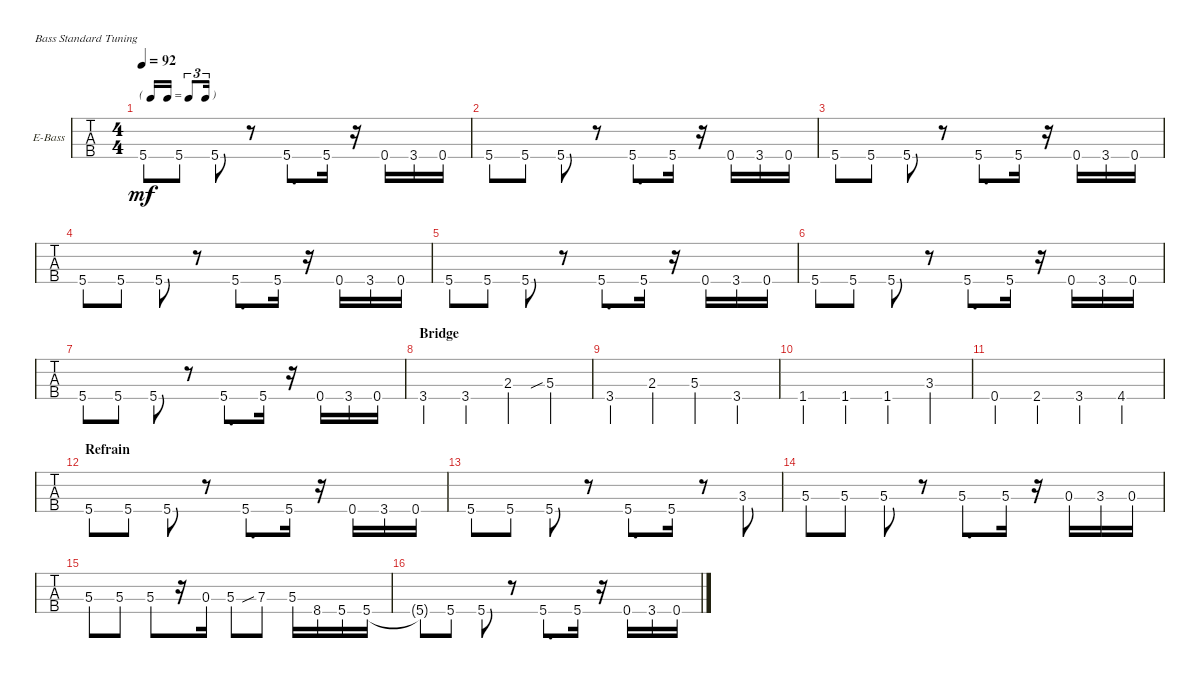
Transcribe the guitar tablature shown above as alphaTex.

\defaultSystemsLayout 4
\bracketExtendMode nobrackets
\firstSystemTrackNameOrientation horizontal
\otherSystemsTrackNameOrientation horizontal
\track ("Electric Bass" "E-Bass") {instrument electricbassfinger}
\staff {tabs}
\tuning (G2 D2 A1 E1)
\ts (4 4)
\tf triplet16th
\tempo 92
\clef f4
\ks c
5.4{st}.8{dy mf} 5.4{st}.8 5.4.8 r.8 5.4{st}.8{d} 5.4{st}.16 r.16 0.4.16 3.4.16 0.4.16 |
5.4{st}.8 5.4{st}.8 5.4.8 r.8 5.4{st}.8{d} 5.4{st}.16 r.16 0.4.16 3.4.16 0.4.16 |
5.4{st}.8 5.4{st}.8 5.4.8 r.8 5.4{st}.8{d} 5.4{st}.16 r.16 0.4.16 3.4.16 0.4.16 |
5.4{st}.8 5.4{st}.8 5.4.8 r.8 5.4{st}.8{d} 5.4{st}.16 r.16 0.4.16 3.4.16 0.4.16 |
5.4{st}.8 5.4{st}.8 5.4.8 r.8 5.4{st}.8{d} 5.4{st}.16 r.16 0.4.16 3.4.16 0.4.16 |
5.4{st}.8 5.4{st}.8 5.4.8 r.8 5.4{st}.8{d} 5.4{st}.16 r.16 0.4.16 3.4.16 0.4.16 |
5.4{st}.8 5.4{st}.8 5.4.8 r.8 5.4{st}.8{d} 5.4{st}.16 r.16 0.4.16 3.4.16 0.4.16 |
\section ("" "Bridge")
3.4.4 3.4.4 2.3.4 5.3{sib}.4 |
3.4.4 2.3.4 5.3.4 3.4.4 |
1.4.4 1.4.4 1.4.4 3.3.4 |
0.4.4 2.4.4 3.4.4 4.4.4 |
\section ("" "Refrain")
5.4{st}.8 5.4{st}.8 5.4.8 r.8 5.4{st}.8{d} 5.4{st}.16 r.16 0.4.16 3.4.16 0.4.16 |
5.4{st}.8 5.4{st}.8 5.4.8 r.8 5.4{st}.8{d} 5.4{st}.16 r.8 3.3.8 |
5.3{st}.8 5.3{st}.8 5.3.8 r.8 5.3{st}.8{d} 5.3{st}.16 r.16 0.3.16 3.3.16 0.3.16 |
5.3{st}.8 5.3{st}.8 5.3.8 r.16 0.3.16 5.3{st}.8 7.3{sib st}.8 5.3.16 8.4.16 5.4.16 5.4.16 |
5.4{t}.8 5.4{st}.8 5.4.8 r.8 5.4{st}.8{d} 5.4{st}.16 r.16 0.4.16 3.4.16 0.4.16
